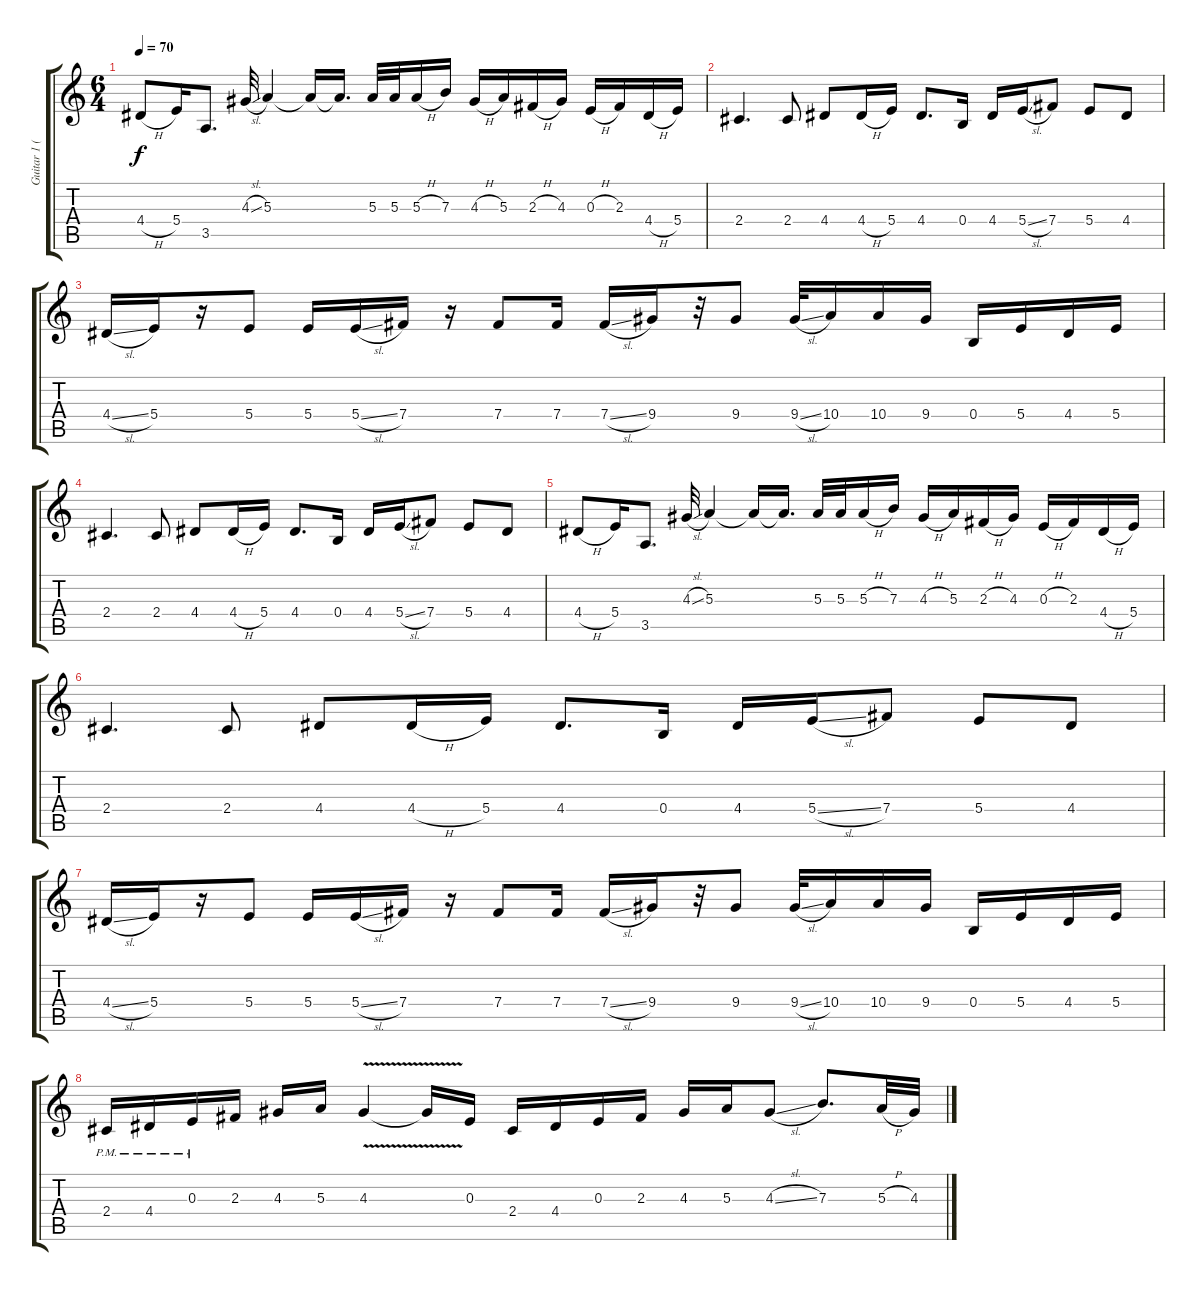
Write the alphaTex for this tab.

\track ("Guitar 1 (Distortion)" "Guitar 1 (") {instrument distortionguitar}
\staff {score tabs}
\tuning (Db4 Ab3 E3 B2 Gb2 Db2) {hide}
\ts (6 4)
\tempo 70
\clef g2
\ks c
4.4{h}.8{dy f} 5.4.16 3.5.8{d} 4.3{sl}.32 5.3.4 5.3{t}.16 5.3{t}.16{d} 5.3.32 5.3.32 5.3{h}.16 7.3.16 4.3{h}.16 5.3.16 2.3{h}.16 4.3.16 0.3{h}.16 2.3.16 4.4{h}.16 5.4.16 |
2.4.4{d} 2.4.8 4.4.8 4.4{h}.16 5.4.16 4.4.8{d} 0.4.16 4.4.16 5.4{sl}.16 7.4.8 5.4.8 4.4.8 |
4.4{sl}.16 5.4.16 r.16 5.4.8 5.4.16 5.4{sl}.16 7.4.16 r.16 7.4.8 7.4.16 7.4{sl}.16 9.4.16 r.32 9.4.8 9.4{sl}.32 10.4.16 10.4.16 9.4.16 0.4.16 5.4.16 4.4.16 5.4.16 |
2.4.4{d} 2.4.8 4.4.8 4.4{h}.16 5.4.16 4.4.8{d} 0.4.16 4.4.16 5.4{sl}.16 7.4.8 5.4.8 4.4.8 |
4.4{h}.8 5.4.16 3.5.8{d} 4.3{sl}.32 5.3.4 5.3{t}.16 5.3{t}.16{d} 5.3.32 5.3.32 5.3{h}.16 7.3.16 4.3{h}.16 5.3.16 2.3{h}.16 4.3.16 0.3{h}.16 2.3.16 4.4{h}.16 5.4.16 |
2.4.4{d} 2.4.8 4.4.8 4.4{h}.16 5.4.16 4.4.8{d} 0.4.16 4.4.16 5.4{sl}.16 7.4.8 5.4.8 4.4.8 |
4.4{sl}.16 5.4.16 r.16 5.4.8 5.4.16 5.4{sl}.16 7.4.16 r.16 7.4.8 7.4.16 7.4{sl}.16 9.4.16 r.32 9.4.8 9.4{sl}.32 10.4.16 10.4.16 9.4.16 0.4.16 5.4.16 4.4.16 5.4.16 |
2.4{pm}.16 4.4{pm}.16 0.3{pm}.16 2.3.16 4.3.16 5.3.16 4.3{v}.4 4.3{t}.16 0.3.16 2.4.16 4.4.16 0.3.16 2.3.16 4.3.16 5.3.16 4.3{sl}.8 7.3.8{d} 5.3{h}.32 4.3.32
